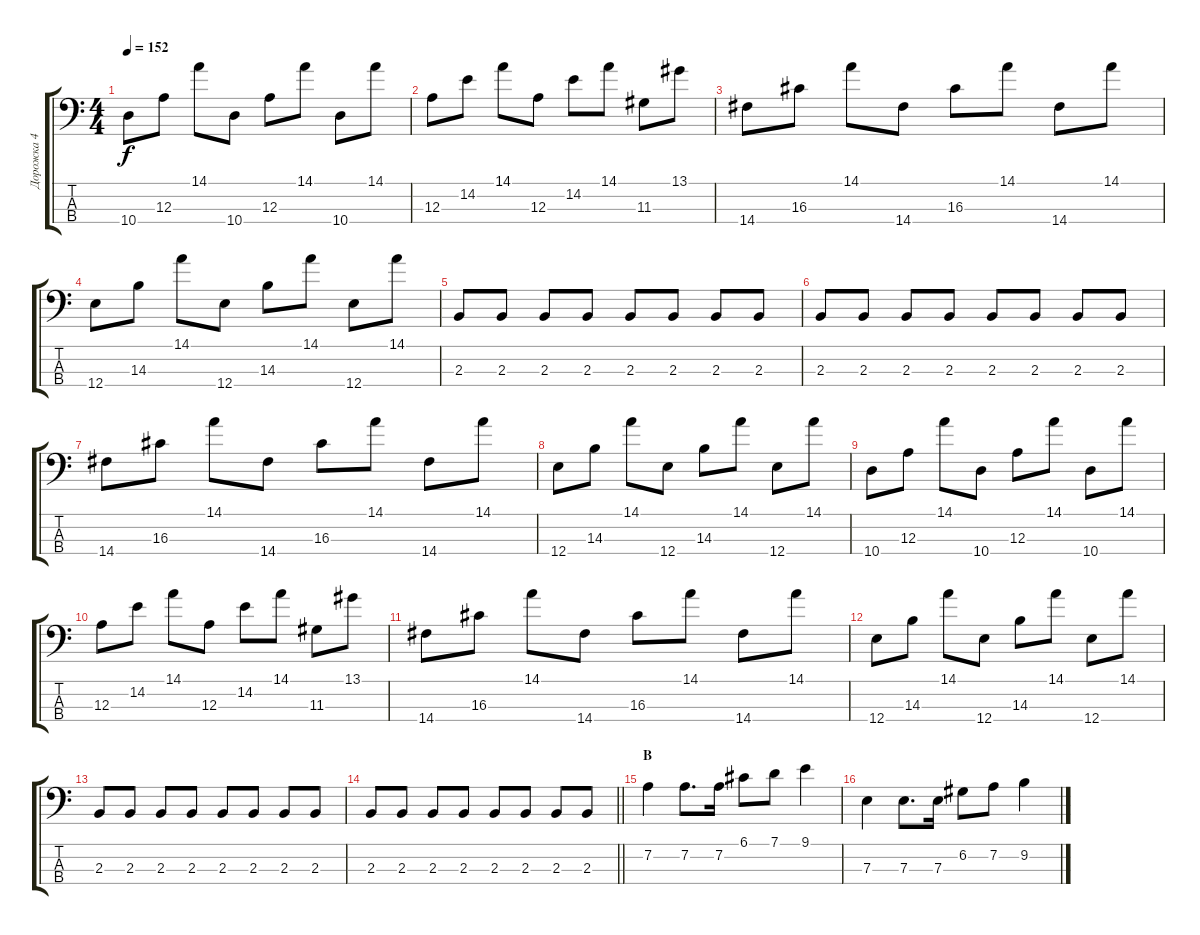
\track ("Дорожка 4" "Дорожка 4") {instrument electricbassfinger}
\staff {score tabs}
\tuning (G2 D2 A1 E1) {hide}
\ts (4 4)
\tempo 152
\clef f4
\ks c
10.4.8{dy f} 12.3.8 14.1.8 10.4.8 12.3.8 14.1.8 10.4.8 14.1.8 |
12.3.8 14.2.8 14.1.8 12.3.8 14.2.8 14.1.8 11.3.8 13.1.8 |
14.4.8 16.3.8 14.1.8 14.4.8 16.3.8 14.1.8 14.4.8 14.1.8 |
12.4.8 14.3.8 14.1.8 12.4.8 14.3.8 14.1.8 12.4.8 14.1.8 |
2.3.8 2.3.8 2.3.8 2.3.8 2.3.8 2.3.8 2.3.8 2.3.8 |
2.3.8 2.3.8 2.3.8 2.3.8 2.3.8 2.3.8 2.3.8 2.3.8 |
14.4.8 16.3.8 14.1.8 14.4.8 16.3.8 14.1.8 14.4.8 14.1.8 |
12.4.8 14.3.8 14.1.8 12.4.8 14.3.8 14.1.8 12.4.8 14.1.8 |
10.4.8 12.3.8 14.1.8 10.4.8 12.3.8 14.1.8 10.4.8 14.1.8 |
12.3.8 14.2.8 14.1.8 12.3.8 14.2.8 14.1.8 11.3.8 13.1.8 |
14.4.8 16.3.8 14.1.8 14.4.8 16.3.8 14.1.8 14.4.8 14.1.8 |
12.4.8 14.3.8 14.1.8 12.4.8 14.3.8 14.1.8 12.4.8 14.1.8 |
2.3.8 2.3.8 2.3.8 2.3.8 2.3.8 2.3.8 2.3.8 2.3.8 |
\barLineRight lightlight
2.3.8 2.3.8 2.3.8 2.3.8 2.3.8 2.3.8 2.3.8 2.3.8 |
\section ("" "В")
7.2.4 7.2.8{d} 7.2.16 6.1.8 7.1.8 9.1.4 |
7.3.4 7.3.8{d} 7.3.16 6.2.8 7.2.8 9.2.4
